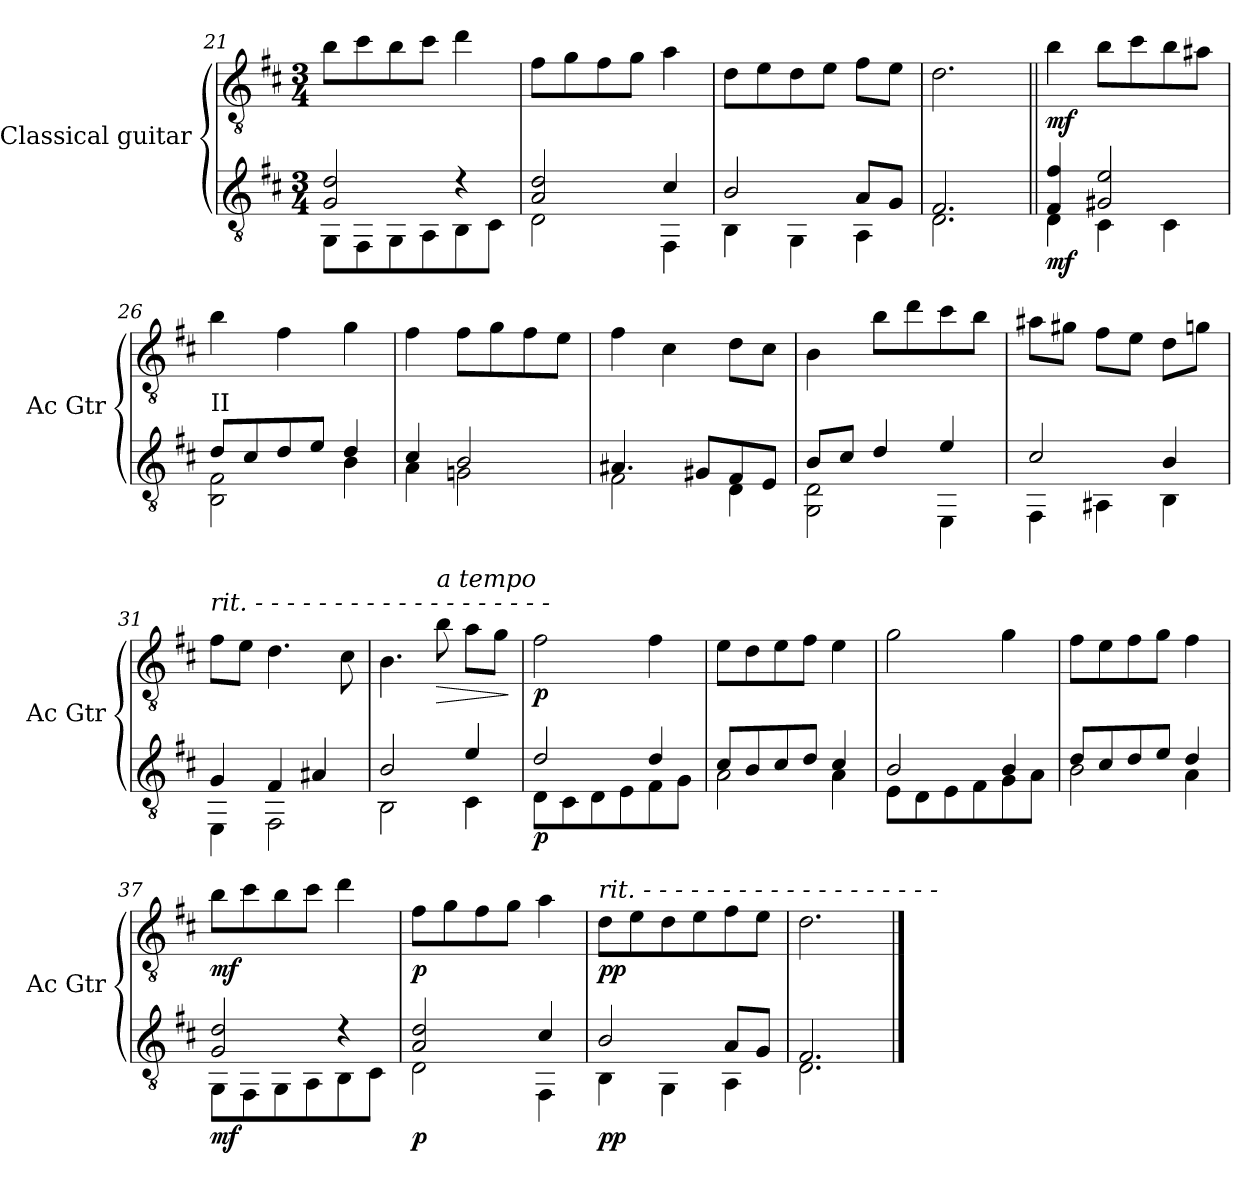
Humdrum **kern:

**kern	**dynam	**kern	**dynam
*part2	*part2	*part1	*part1
*staff2	*staff2	*staff1	*staff1
*I"Classical guitar	*	*I"Classical guitar	*
*I'Ac Gtr	*	*I'Ac Gtr	*
!!LO:LB:g=z
*clefGv2	*	*clefGv2	*
*k[f#c#]	*	*k[f#c#]	*
*M3/4	*	*M3/4	*
=21	=21	=21	=21
*^	*	*	*
2G/ 2d/	8GG\L	.	8b\L	.
.	8FF#\	.	8cc#\	.
.	8GG\	.	8b\	.
.	8AA\	.	8cc#\J	.
4r	8BB\	.	4dd\	.
.	8C#\J	.	.	.
=22	=22	=22	=22	=22
2A/ 2d/	2D\	.	8f#\L	.
.	.	.	8g\	.
.	.	.	8f#\	.
.	.	.	8g\J	.
4c#/	4FF#\	.	4a\	.
=23	=23	=23	=23	=23
2B/	4BB\	.	8d\L	.
.	.	.	8e\	.
.	4GG\	.	8d\	.
.	.	.	8e\J	.
8A/L	4AA\	.	8f#\L	.
8G/J	.	.	8e\J	.
=24	=24	=24	=24	=24
2.F#/	2.D\	.	2.d\	.
=25||	=25||	=25||	=25||	=25||
!	!	!LO:DY:b	!	!LO:DY:b
4F#/ 4f#/	4D\	mf	4b\	mf
2G#X/ 2e/	4C#\	.	8b\L	.
.	.	.	8cc#\	.
.	4C#\	.	8b\	.
.	.	.	8a#X\J	.
!!LO:PB:g=z
=26	=26	=26	=26	=26
!LO:TX:a:t=II	!	!	!	!
8d/L	2BB\ 2F#\	.	4b\	.
8c#/	.	.	.	.
8d/	.	.	4f#\	.
8e/J	.	.	.	.
4d/	4B\	.	4g\	.
=27	=27	=27	=27	=27
4c#/	4A\	.	4f#\	.
2B/	2Gn\	.	8f#\L	.
.	.	.	8g\	.
.	.	.	8f#\	.
.	.	.	8e\J	.
=28	=28	=28	=28	=28
4.A#X/	2F#\	.	4f#\	.
.	.	.	4c#\	.
8G#X/L	.	.	.	.
8F#/	4D\	.	8d\L	.
8E/J	.	.	8c#\J	.
=29	=29	=29	=29	=29
8B/L	2GG\ 2D\	.	4B\	.
8c#/J	.	.	.	.
4d/	.	.	8b\L	.
.	.	.	8dd\	.
4e/	4EE\	.	8cc#\	.
.	.	.	8b\J	.
=30	=30	=30	=30	=30
2c#/	4FF#\	.	8a#X\L	.
.	.	.	8g#X\J	.
.	4AA#X\	.	8f#\L	.
.	.	.	8e\J	.
4B/	4BB\	.	8d\L	.
.	.	.	8gn\J	.
!!LO:LB:g=z
=31	=31	=31	=31	=31
!	!	!	!LO:TX:a:i:t=rit. - - - - - - - - - - - - - - - - - - -	!
4G/	4EE\	.	8f#\L	.
.	.	.	8e\J	.
4F#/	2FF#\	.	4.d\	.
4A#X/	.	.	.	.
.	.	.	8c#\	.
=32	=32	=32	=32	=32
2B/	2BB\	.	4.B\	.
!	!	!	!LO:TX:a:i:t=a tempo	!
!	!	!	!	!LO:HP:b
.	.	.	8b\	>
4e/	4C#\	.	8a\L	.
.	.	.	8g\J	.
*v	*v	*	*	*
.	.	.	]
=33	=33	=33	=33
*^	*	*	*
!	!	!LO:DY:b	!	!LO:DY:b
2d/	8D\L	p	2f#\	p
.	8C#\	.	.	.
.	8D\	.	.	.
.	8E\	.	.	.
4d/	8F#\	.	4f#\	.
.	8G\J	.	.	.
=34	=34	=34	=34	=34
8c#/L	2A\	.	8e\L	.
8B/	.	.	8d\	.
8c#/	.	.	8e\	.
8d/J	.	.	8f#\J	.
4c#/	4A\	.	4e\	.
=35	=35	=35	=35	=35
2B/	8E\L	.	2g\	.
.	8D\	.	.	.
.	8E\	.	.	.
.	8F#\	.	.	.
4B/	8G\	.	4g\	.
.	8A\J	.	.	.
!!LO:LB:g=z
=36	=36	=36	=36	=36
8d/L	2B\	.	8f#\L	.
8c#/	.	.	8e\	.
8d/	.	.	8f#\	.
8e/J	.	.	8g\J	.
4d/	4A\	.	4f#\	.
=37	=37	=37	=37	=37
!	!	!LO:DY:b	!	!LO:DY:b
2G/ 2d/	8GG\L	mf	8b\L	mf
.	8FF#\	.	8cc#\	.
.	8GG\	.	8b\	.
.	8AA\	.	8cc#\J	.
4r	8BB\	.	4dd\	.
.	8C#\J	.	.	.
=38	=38	=38	=38	=38
!	!	!LO:DY:b	!	!LO:DY:b
2A/ 2d/	2D\	p	8f#\L	p
.	.	.	8g\	.
.	.	.	8f#\	.
.	.	.	8g\J	.
4c#/	4FF#\	.	4a\	.
=39	=39	=39	=39	=39
!	!	!	!LO:TX:a:i:t=rit. - - - - - - - - - - - - - - - - - - -	!
!	!	!LO:DY:b	!	!LO:DY:b
2B/	4BB\	pp	8d\L	pp
.	.	.	8e\	.
.	4GG\	.	8d\	.
.	.	.	8e\	.
8A/L	4AA\	.	8f#\	.
8G/J	.	.	8e\J	.
=40	=40	=40	=40	=40
2.F#/	2.D\	.	2.d\	.
*v	*v	*	*	*
==	==	==	==
*-	*-	*-	*-
